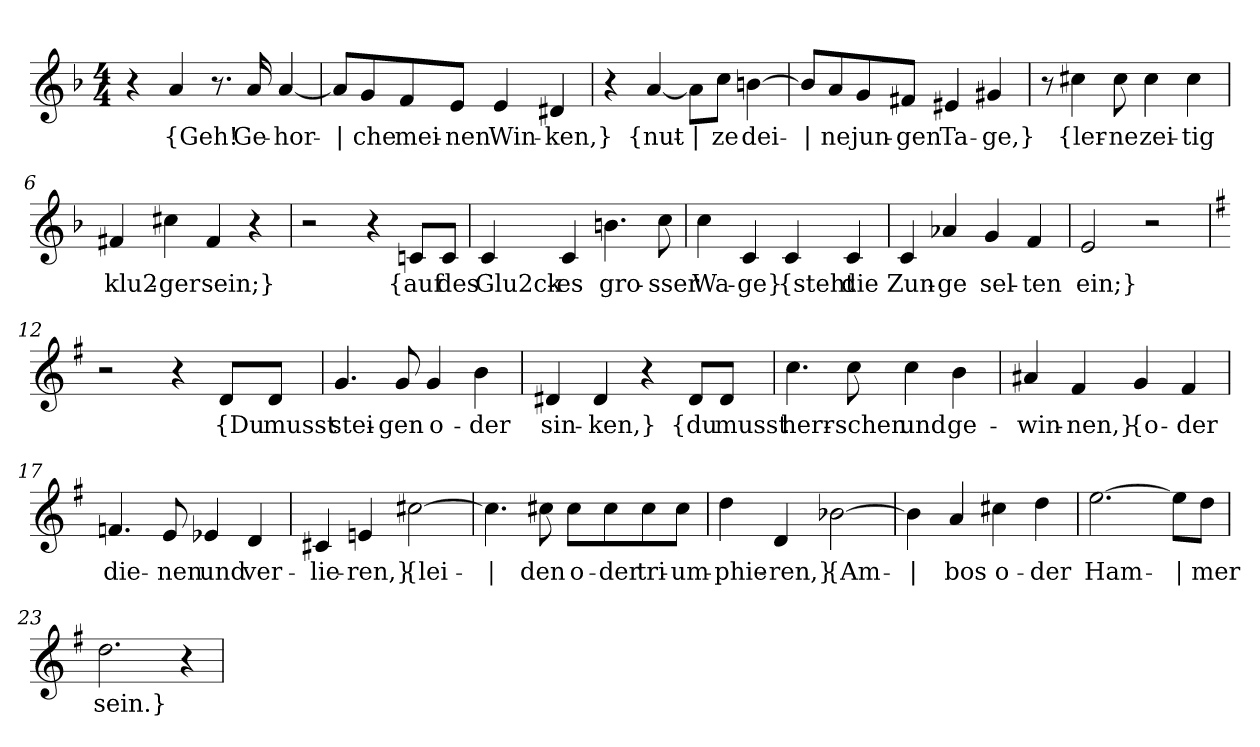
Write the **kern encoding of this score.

**kern	**text
*part1	*part1
*staff1	*staff1
*clefG2	*
*k[b-]	*
*M4/4	*
=1	=1
4r	.
!	!LO:LY:b
4a/	{Geh!
8.r	.
!	!LO:LY:b
16a/	Ge-
!	!LO:LY:b
[4a/	-hor-
=2	=2
!	!LO:LY:b
8a/L]	|
!	!LO:LY:b
8g/	-che
!	!LO:LY:b
8f/	mei-
!	!LO:LY:b
8e/J	-nen
!	!LO:LY:b
4e/	Win-
!	!LO:LY:b
4d#X/	-ken,}
=3	=3
4r	.
!	!LO:LY:b
[4a/	{nut-
!	!LO:LY:b
8a\L]	|
!	!LO:LY:b
8cc\J	-ze
!	!LO:LY:b
[4bn\	dei-
=4	=4
!	!LO:LY:b
8b/L]	|
!	!LO:LY:b
8a/	-ne
!	!LO:LY:b
8g/	jun-
!	!LO:LY:b
8f#X/J	-gen
!	!LO:LY:b
4e#X/	Ta-
!	!LO:LY:b
4g#X/	-ge,}
!!LO:LB:g=z
=5	=5
8r	.
!	!LO:LY:b
4cc#X\	{ler-
!	!LO:LY:b
8cc#\	-ne
!	!LO:LY:b
4cc#\	zei-
!	!LO:LY:b
4cc#\	-tig
=6	=6
!	!LO:LY:b
4f#X/	klu2-
!	!LO:LY:b
4cc#X\	-ger
!	!LO:LY:b
4f#/	sein;}
4r	.
=7	=7
2r	.
4r	.
!	!LO:LY:b
8cn/L	{auf
!	!LO:LY:b
8c/J	des
=8	=8
!	!LO:LY:b
4c/	Glu2ck-
!	!LO:LY:b
4c/	-es
!	!LO:LY:b
4.bn\	gro-
!	!LO:LY:b
8cc\	-sser
=9	=9
!	!LO:LY:b
4cc\	Wa-
!	!LO:LY:b
4c/	-ge}
!	!LO:LY:b
4c/	{steht
!	!LO:LY:b
4c/	die
!!LO:LB:g=z
=10	=10
!	!LO:LY:b
4c/	Zun-
!	!LO:LY:b
4a-X/	-ge
!	!LO:LY:b
4g/	sel-
!	!LO:LY:b
4f/	-ten
=11	=11
!	!LO:LY:b
2e/	ein;}
2r	.
=12	=12
*k[f#]	*
2r	.
4r	.
!	!LO:LY:b
8d/L	{Du
!	!LO:LY:b
8d/J	musst
=13	=13
!	!LO:LY:b
4.g/	stei-
!	!LO:LY:b
8g/	-gen
!	!LO:LY:b
4g/	o-
!	!LO:LY:b
4b\	-der
=14	=14
!	!LO:LY:b
4d#X/	sin-
!	!LO:LY:b
4d#/	-ken,}
4r	.
!	!LO:LY:b
8d#/L	{du
!	!LO:LY:b
8d#/J	musst
!!LO:LB:g=z
=15	=15
!	!LO:LY:b
4.cc\	herr-
!	!LO:LY:b
8cc\	-schen
!	!LO:LY:b
4cc\	und
!	!LO:LY:b
4b\	ge-
=16	=16
!	!LO:LY:b
4a#X/	-win-
!	!LO:LY:b
4f#/	-nen,}
!	!LO:LY:b
4g/	{o-
!	!LO:LY:b
4f#/	-der
=17	=17
!	!LO:LY:b
4.fn/	die-
!	!LO:LY:b
8e/	-nen
!	!LO:LY:b
4e-X/	und
!	!LO:LY:b
4d/	ver-
=18	=18
!	!LO:LY:b
4c#X/	-lie-
!	!LO:LY:b
4en/	-ren,}
!	!LO:LY:b
[2cc#X\	{lei-
!!LO:LB:g=z
=19	=19
!	!LO:LY:b
4.cc#\]	|
!	!LO:LY:b
8cc#X\	-den
!	!LO:LY:b
8cc#\L	o-
!	!LO:LY:b
8cc#\	-der
!	!LO:LY:b
8cc#\	tri-
!	!LO:LY:b
8cc#\J	-um-
=20	=20
!	!LO:LY:b
4dd\	-phie-
!	!LO:LY:b
4d/	-ren,}
!	!LO:LY:b
[2b-X\	{Am-
=21	=21
!	!LO:LY:b
4b-\]	|
!	!LO:LY:b
4a/	-bos
!	!LO:LY:b
4cc#X\	o-
!	!LO:LY:b
4dd\	-der
=22	=22
!	!LO:LY:b
[2.ee\	Ham-
!	!LO:LY:b
8ee\L]	|
!	!LO:LY:b
8dd\J	-mer
=23	=23
!	!LO:LY:b
2.dd\	sein.}
4r	.
=	=
*-	*-
